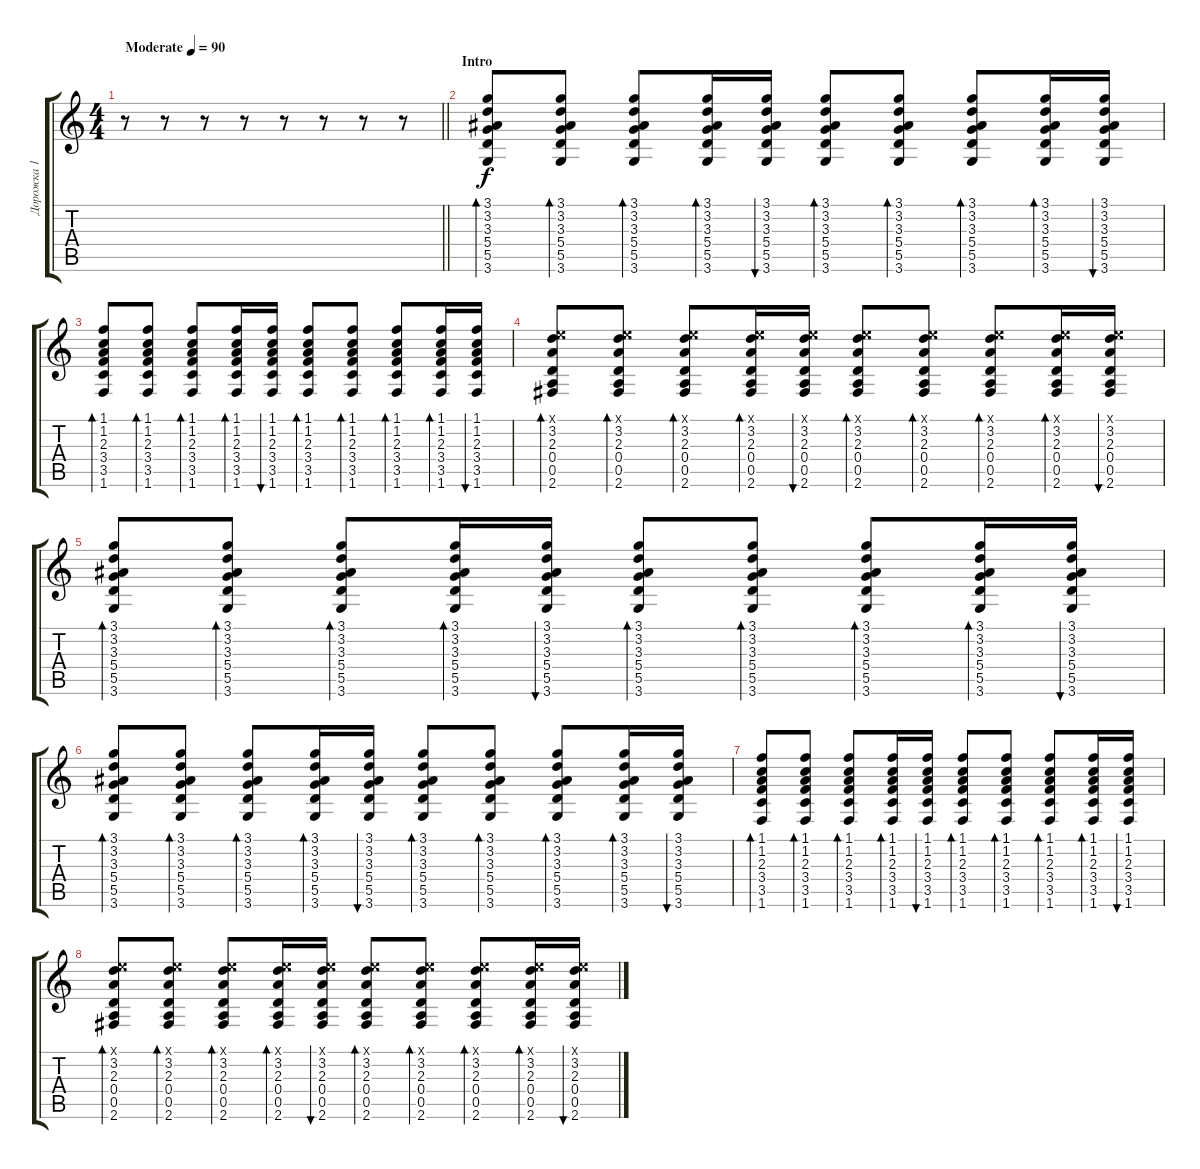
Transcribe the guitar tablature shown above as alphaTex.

\track ("Дорожка 1" "Дорожка 1") {instrument acousticguitarnylon}
\staff {score tabs}
\tuning (E4 B3 G3 D3 A2 E2) {hide}
\ts (4 4)
\tempo (90 "Moderate")
\clef g2
\barLineRight lightlight
\ks c
r.8{dy f instrument acousticguitarnylon} r.8 r.8 r.8 r.8 r.8 r.8 r.8 |
\section ("" "Intro")
(3.1 3.2 3.3 5.4 5.5 3.6).8{bd 60} (3.1 3.2 3.3 5.4 5.5 3.6).8{bd 60} (3.1 3.2 3.3 5.4 5.5 3.6).8{bd 60} (3.1 3.2 3.3 5.4 5.5 3.6).16{bd 60} (3.1 3.2 3.3 5.4 5.5 3.6).16{bu 60} (3.1 3.2 3.3 5.4 5.5 3.6).8{bd 60} (3.1 3.2 3.3 5.4 5.5 3.6).8{bd 60} (3.1 3.2 3.3 5.4 5.5 3.6).8{bd 60} (3.1 3.2 3.3 5.4 5.5 3.6).16{bd 60} (3.1 3.2 3.3 5.4 5.5 3.6).16{bu 60} |
(1.1 1.2 2.3 3.4 3.5 1.6).8{bd 60} (1.1 1.2 2.3 3.4 3.5 1.6).8{bd 60} (1.1 1.2 2.3 3.4 3.5 1.6).8{bd 60} (1.1 1.2 2.3 3.4 3.5 1.6).16{bd 60} (1.1 1.2 2.3 3.4 3.5 1.6).16{bu 60} (1.1 1.2 2.3 3.4 3.5 1.6).8{bd 60} (1.1 1.2 2.3 3.4 3.5 1.6).8{bd 60} (1.1 1.2 2.3 3.4 3.5 1.6).8{bd 60} (1.1 1.2 2.3 3.4 3.5 1.6).16{bd 60} (1.1 1.2 2.3 3.4 3.5 1.6).16{bu 60} |
(0.1{x} 3.2 2.3 0.4 0.5 2.6).8{bd 60} (0.1{x} 3.2 2.3 0.4 0.5 2.6).8{bd 60} (0.1{x} 3.2 2.3 0.4 0.5 2.6).8{bd 60} (0.1{x} 3.2 2.3 0.4 0.5 2.6).16{bd 60} (0.1{x} 3.2 2.3 0.4 0.5 2.6).16{bu 60} (0.1{x} 3.2 2.3 0.4 0.5 2.6).8{bd 60} (0.1{x} 3.2 2.3 0.4 0.5 2.6).8{bd 60} (0.1{x} 3.2 2.3 0.4 0.5 2.6).8{bd 60} (0.1{x} 3.2 2.3 0.4 0.5 2.6).16{bd 60} (0.1{x} 3.2 2.3 0.4 0.5 2.6).16{bu 60} |
(3.1 3.2 3.3 5.4 5.5 3.6).8{bd 60} (3.1 3.2 3.3 5.4 5.5 3.6).8{bd 60} (3.1 3.2 3.3 5.4 5.5 3.6).8{bd 60} (3.1 3.2 3.3 5.4 5.5 3.6).16{bd 60} (3.1 3.2 3.3 5.4 5.5 3.6).16{bu 60} (3.1 3.2 3.3 5.4 5.5 3.6).8{bd 60} (3.1 3.2 3.3 5.4 5.5 3.6).8{bd 60} (3.1 3.2 3.3 5.4 5.5 3.6).8{bd 60} (3.1 3.2 3.3 5.4 5.5 3.6).16{bd 60} (3.1 3.2 3.3 5.4 5.5 3.6).16{bu 60} |
(3.1 3.2 3.3 5.4 5.5 3.6).8{bd 60} (3.1 3.2 3.3 5.4 5.5 3.6).8{bd 60} (3.1 3.2 3.3 5.4 5.5 3.6).8{bd 60} (3.1 3.2 3.3 5.4 5.5 3.6).16{bd 60} (3.1 3.2 3.3 5.4 5.5 3.6).16{bu 60} (3.1 3.2 3.3 5.4 5.5 3.6).8{bd 60} (3.1 3.2 3.3 5.4 5.5 3.6).8{bd 60} (3.1 3.2 3.3 5.4 5.5 3.6).8{bd 60} (3.1 3.2 3.3 5.4 5.5 3.6).16{bd 60} (3.1 3.2 3.3 5.4 5.5 3.6).16{bu 60} |
(1.1 1.2 2.3 3.4 3.5 1.6).8{bd 60} (1.1 1.2 2.3 3.4 3.5 1.6).8{bd 60} (1.1 1.2 2.3 3.4 3.5 1.6).8{bd 60} (1.1 1.2 2.3 3.4 3.5 1.6).16{bd 60} (1.1 1.2 2.3 3.4 3.5 1.6).16{bu 60} (1.1 1.2 2.3 3.4 3.5 1.6).8{bd 60} (1.1 1.2 2.3 3.4 3.5 1.6).8{bd 60} (1.1 1.2 2.3 3.4 3.5 1.6).8{bd 60} (1.1 1.2 2.3 3.4 3.5 1.6).16{bd 60} (1.1 1.2 2.3 3.4 3.5 1.6).16{bu 60} |
(0.1{x} 3.2 2.3 0.4 0.5 2.6).8{bd 60} (0.1{x} 3.2 2.3 0.4 0.5 2.6).8{bd 60} (0.1{x} 3.2 2.3 0.4 0.5 2.6).8{bd 60} (0.1{x} 3.2 2.3 0.4 0.5 2.6).16{bd 60} (0.1{x} 3.2 2.3 0.4 0.5 2.6).16{bu 60} (0.1{x} 3.2 2.3 0.4 0.5 2.6).8{bd 60} (0.1{x} 3.2 2.3 0.4 0.5 2.6).8{bd 60} (0.1{x} 3.2 2.3 0.4 0.5 2.6).8{bd 60} (0.1{x} 3.2 2.3 0.4 0.5 2.6).16{bd 60} (0.1{x} 3.2 2.3 0.4 0.5 2.6).16{bu 60}
